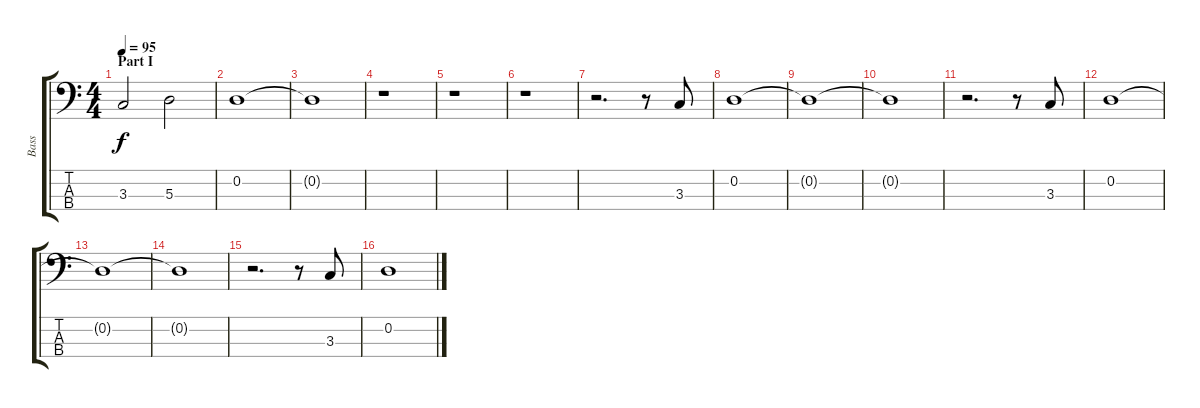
\track ("Bass" "Bass") {instrument fretlessbass}
\staff {score tabs}
\tuning (G2 D2 A1 E1) {hide}
\ts (4 4)
\section ("" "Part I")
\tempo 95
\clef f4
\ks c
3.3.2{dy f instrument fretlessbass} 5.3.2 |
0.2.1 |
0.2{t}.1 |
r.1 |
r.1 |
r.1 |
r.2{d} r.8 3.3.8 |
0.2.1 |
0.2{t}.1 |
0.2{t}.1 |
r.2{d} r.8 3.3.8 |
0.2.1 |
0.2{t}.1 |
0.2{t}.1 |
r.2{d} r.8 3.3.8 |
0.2.1
